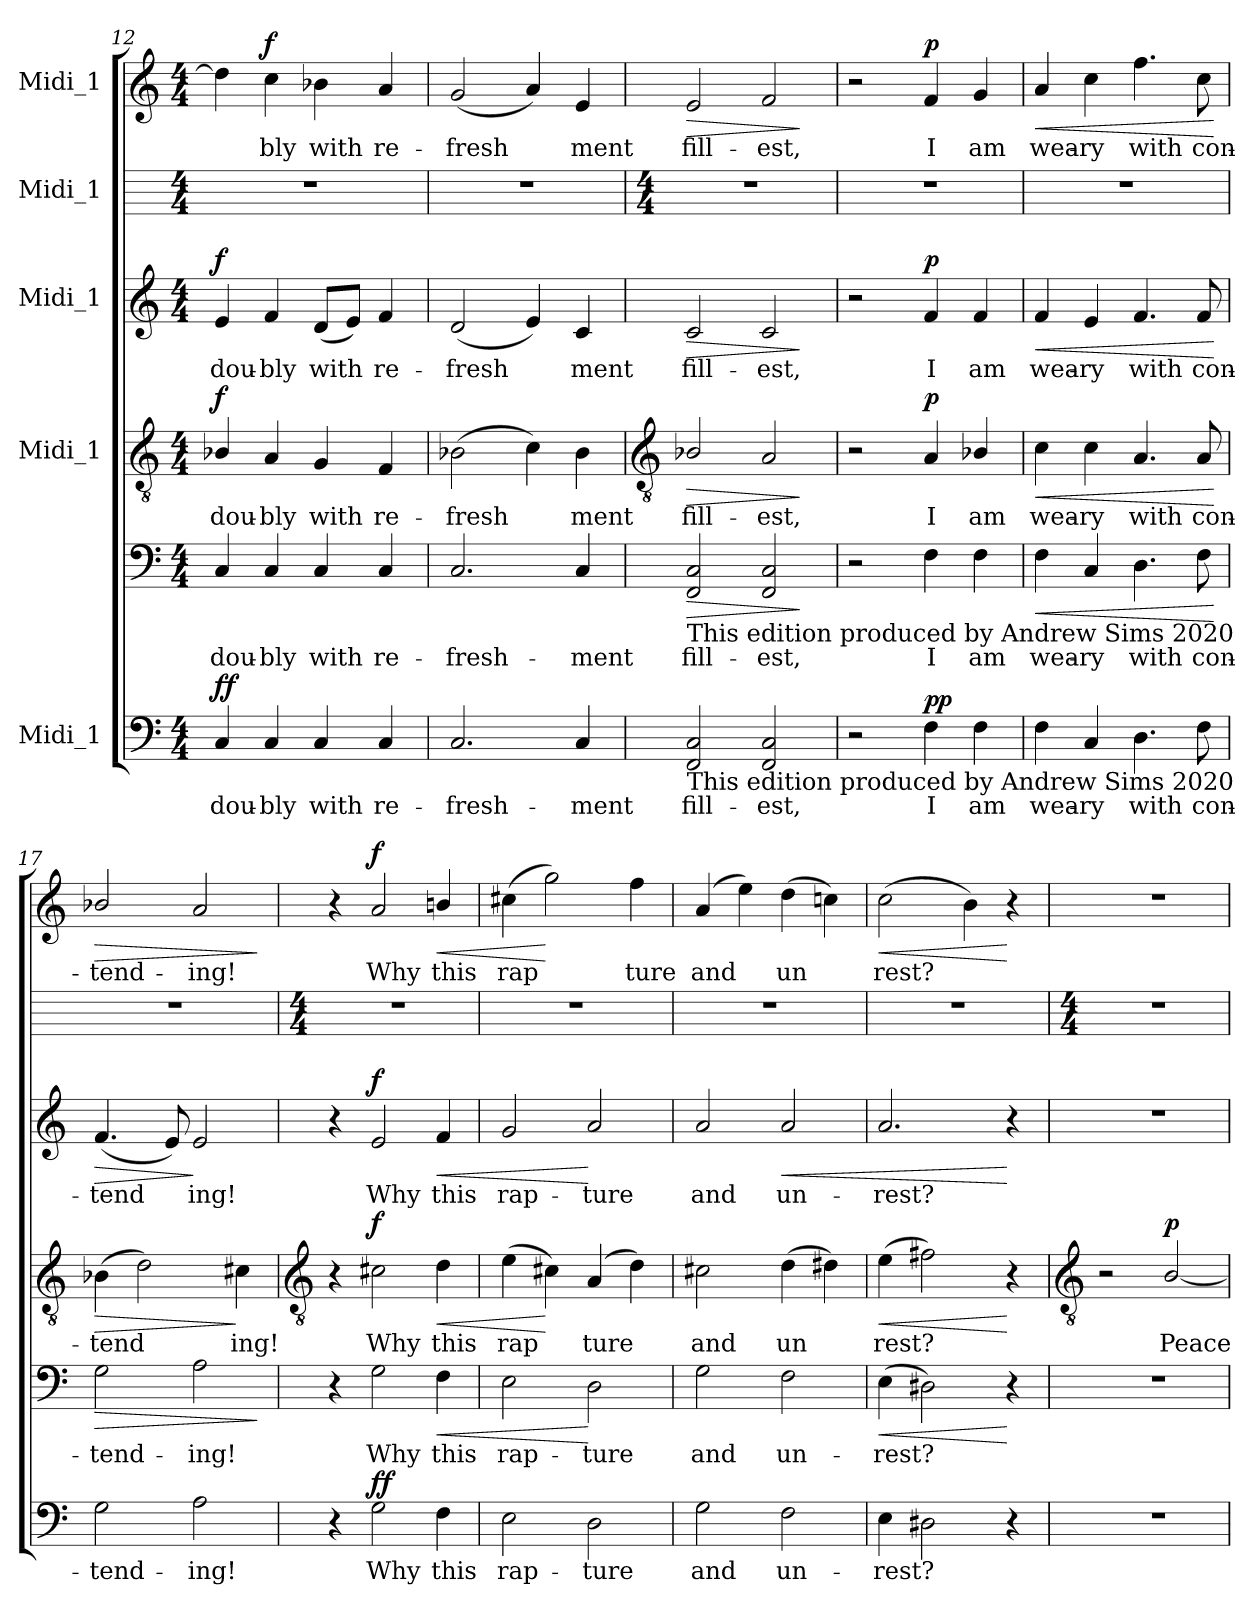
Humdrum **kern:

**kern	**text	**kern	**text	**dynam	**kern	**text	**dynam	**kern	**text	**dynam	**kern	**kern	**text	**dynam
*part5	*part5	*part5	*part5	*part5	*part4	*part4	*part4	*part3	*part3	*part3	*part2	*part1	*part1	*part1
*staff6	*staff6	*staff5	*staff5	*staff5/6	*staff4	*staff4	*staff4	*staff3	*staff3	*staff3	*staff2	*staff1	*staff1	*staff1
*I"Midi_1	*	*	*	*	*I"Midi_1	*	*	*I"Midi_1	*	*	*I"Midi_1	*I"Midi_1	*	*
*	*	*clefF4	*	*	*clefGv2	*	*	*clefG2	*	*	*	*clefG2	*	*
*k[]	*	*k[]	*	*	*k[]	*	*	*k[]	*	*	*	*k[]	*	*
*C:	*	*C:	*	*	*C:	*	*	*C:	*	*	*	*C:	*	*
*M4/4	*	*M4/4	*	*	*M4/4	*	*	*M4/4	*	*	*M4/4	*M4/4	*	*
=12	=12	=12	=12	=12	=12	=12	=12	=12	=12	=12	=12	=12	=12	=12
!	!LO:LY:b	!	!LO:LY:b	!LO:DY:a=2	!	!LO:LY:b	!	!	!LO:LY:b	!	!	!	!	!
!	!	!	!	!LO:DY:n=1:a	!	!	!LO:DY:b	!	!	!LO:DY:a	!	!	!	!
4C	dou-	4C	dou-	f f	4B-X/	dou-	f	4e	dou-	f	1r	4dd]	.	.
!	!LO:LY:b	!	!LO:LY:b	!	!	!LO:LY:b	!	!	!LO:LY:b	!	!	!	!LO:LY:b	!LO:DY:a
4C	-bly	4C	-bly	.	4A	-bly	.	4f	-bly	.	.	4cc	bly	f
!	!LO:LY:b	!	!LO:LY:b	!	!	!LO:LY:b	!	!	!LO:LY:b	!	!	!	!LO:LY:b	!
4C	with	4C	with	.	4G	with	.	(<8dL	with	.	.	4b-X	with	.
.	.	.	.	.	.	.	.	8eJ)	.	.	.	.	.	.
!	!LO:LY:b	!	!LO:LY:b	!	!	!LO:LY:b	!	!	!LO:LY:b	!	!	!	!LO:LY:b	!
4C	re-	4C	re-	.	4F	re-	.	4f	re-	.	.	4a	re-	.
=13	=13	=13	=13	=13	=13	=13	=13	=13	=13	=13	=13	=13	=13	=13
!	!LO:LY:b	!	!LO:LY:b	!	!	!LO:LY:b	!	!	!LO:LY:b	!	!	!	!LO:LY:b	!
2.C	-fresh-	2.C	-fresh-	.	(>2B-X	-fresh	.	(<2d	-fresh	.	1r	(<2g	-fresh	.
.	.	.	.	.	4c)	.	.	4e)	.	.	.	4a)	.	.
!	!LO:LY:b	!	!LO:LY:b	!	!	!LO:LY:b	!	!	!LO:LY:b	!	!	!	!LO:LY:b	!
4C	-ment	4C	-ment	.	4B-	ment	.	4c	ment	.	.	4e	ment	.
!!LO:LB:g=z
=14	=14	=14	=14	=14	=14	=14	=14	=14	=14	=14	=14	=14	=14	=14
*	*	*	*	*	*clefGv2	*	*	*	*	*	*	*	*	*
*	*	*	*	*	*	*	*	*	*	*	*M4/4	*	*	*
!	!	!LO:TX:b:t=This edition produced by Andrew Sims 2020	!	!	!	!	!	!	!	!	!	!	!	!
!LO:TX:b:t=This edition produced by Andrew Sims 2020	!	!	!	!	!	!	!	!	!	!	!	!	!	!
!	!LO:LY:b	!	!LO:LY:b	!LO:HP:b	!	!LO:LY:b	!LO:HP:b	!	!LO:LY:b	!LO:HP:b	!	!	!LO:LY:b	!LO:HP:b
2FF 2C	fill-	2FF 2C	fill-	>	2B-X/	fill-	>	2c	fill-	>	1r	2e	fill-	>
!	!LO:LY:b	!	!LO:LY:b	!	!	!LO:LY:b	!	!	!LO:LY:b	!	!	!	!LO:LY:b	!
2FF 2C	-est,	2FF 2C	-est,	.	2A	-est,	.	2c	-est,	.	.	2f	-est,	.
.	.	.	.	]	.	.	]	.	.	]	.	.	.	]
=15	=15	=15	=15	=15	=15	=15	=15	=15	=15	=15	=15	=15	=15	=15
2r	.	2r	.	.	2r	.	.	2r	.	.	1r	2r	.	.
!	!LO:LY:b	!	!LO:LY:b	!LO:DY:a=2	!	!LO:LY:b	!	!	!LO:LY:b	!	!	!	!LO:LY:b	!
!	!	!	!	!LO:DY:n=1:a	!	!	!LO:DY:a	!	!	!LO:DY:a	!	!	!	!LO:DY:a
4F	I	4F	I	p p	4A	I	p	4f	I	p	.	4f	I	p
!	!LO:LY:b	!	!LO:LY:b	!	!	!LO:LY:b	!	!	!LO:LY:b	!	!	!	!LO:LY:b	!
4F	am	4F	am	.	4B-X/	am	.	4f	am	.	.	4g	am	.
=16	=16	=16	=16	=16	=16	=16	=16	=16	=16	=16	=16	=16	=16	=16
!	!LO:LY:b	!	!LO:LY:b	!LO:HP:b	!	!LO:LY:b	!LO:HP:b	!	!LO:LY:b	!LO:HP:b	!	!	!LO:LY:b	!LO:HP:b
4F	wea-	4F	wea-	<	4c	wea-	<	4f	wea-	<	1r	4a	wea-	<
!	!LO:LY:b	!	!LO:LY:b	!	!	!LO:LY:b	!	!	!LO:LY:b	!	!	!	!LO:LY:b	!
4C	-ry	4C	-ry	.	4c	-ry	.	4e	-ry	.	.	4cc	-ry	.
!	!LO:LY:b	!	!LO:LY:b	!	!	!LO:LY:b	!	!	!LO:LY:b	!	!	!	!LO:LY:b	!
4.D	with	4.D	with	.	4.A	with	.	4.f	with	.	.	4.ff	with	.
!	!LO:LY:b	!	!LO:LY:b	!	!	!LO:LY:b	!	!	!LO:LY:b	!	!	!	!LO:LY:b	!
8F	con-	8F	con-	.	8A	con-	.	8f	con-	.	.	8cc	con-	.
.	.	.	.	[	.	.	[	.	.	[	.	.	.	[
=17	=17	=17	=17	=17	=17	=17	=17	=17	=17	=17	=17	=17	=17	=17
!	!LO:LY:b	!	!LO:LY:b	!LO:HP:b	!	!LO:LY:b	!LO:HP:b	!	!LO:LY:b	!LO:HP:b	!	!	!LO:LY:b	!LO:HP:b
2G	-tend-	2G	-tend-	>	(>4B-X	-tend	>	(<4.f	-tend	>	1r	2b-X/	-tend-	>
.	.	.	.	.	2d)	.	.	.	.	.	.	.	.	.
.	.	.	.	.	.	.	.	8e)	.	.	.	.	.	.
!	!LO:LY:b	!	!LO:LY:b	!	!	!	!	!	!LO:LY:b	!	!	!	!LO:LY:b	!
2A	-ing!	2A	-ing!	.	.	.	.	2e	ing!	]	.	2a	-ing!	.
!	!	!	!	!	!	!LO:LY:b	!	!	!	!	!	!	!	!
.	.	.	.	.	4c#X	ing!	]	.	.	.	.	.	.	.
.	.	.	.	]	.	.	.	.	.	.	.	.	.	]
!!LO:LB:g=z
=18	=18	=18	=18	=18	=18	=18	=18	=18	=18	=18	=18	=18	=18	=18
*	*	*	*	*	*clefGv2	*	*	*	*	*	*	*	*	*
*	*	*	*	*	*	*	*	*	*	*	*M4/4	*	*	*
4r	.	4r	.	.	4r	.	.	4r	.	.	1r	4r	.	.
!	!LO:LY:b	!	!LO:LY:b	!LO:DY:a=2	!	!LO:LY:b	!	!	!LO:LY:b	!	!	!	!LO:LY:b	!
!	!	!	!	!LO:DY:n=1:a	!	!	!LO:DY:a	!	!	!LO:DY:a	!	!	!	!LO:DY:a
2G	Why	2G	Why	f f	2c#X	Why	f	2e	Why	f	.	2a	Why	f
!	!LO:LY:b	!	!LO:LY:b	!LO:HP:b	!	!LO:LY:b	!LO:HP:b	!	!LO:LY:b	!LO:HP:b	!	!	!LO:LY:b	!LO:HP:b
4F	this	4F	this	<	4d	this	<	4f	this	<	.	4bn/	this	<
=19	=19	=19	=19	=19	=19	=19	=19	=19	=19	=19	=19	=19	=19	=19
!	!LO:LY:b	!	!LO:LY:b	!	!	!LO:LY:b	!	!	!LO:LY:b	!	!	!	!LO:LY:b	!
2E	rap-	2E	rap-	.	(>4e	rap	.	2g	rap-	.	1r	(>4cc#X	rap	.
.	.	.	.	.	4c#X)	.	[	.	.	.	.	2gg)	.	[
!	!LO:LY:b	!	!LO:LY:b	!	!	!LO:LY:b	!	!	!LO:LY:b	!	!	!	!	!
2D	-ture	2D	-ture	[	(<4A	ture	.	2a	-ture	[	.	.	.	.
!	!	!	!	!	!	!	!	!	!	!	!	!	!LO:LY:b	!
.	.	.	.	.	4d)	.	.	.	.	.	.	4ff	ture	.
=20	=20	=20	=20	=20	=20	=20	=20	=20	=20	=20	=20	=20	=20	=20
!	!LO:LY:b	!	!LO:LY:b	!	!	!LO:LY:b	!	!	!LO:LY:b	!	!	!	!LO:LY:b	!
2G	and	2G	and	.	2c#X	and	.	2a	and	.	1r	(<4a	and	.
.	.	.	.	.	.	.	.	.	.	.	.	4ee)	.	.
!	!LO:LY:b	!	!LO:LY:b	!	!	!LO:LY:b	!	!	!LO:LY:b	!LO:HP:b	!	!	!LO:LY:b	!
2F	un-	2F	un-	.	(>4d	un	.	2a	un-	<	.	(>4dd	un	.
.	.	.	.	.	4d#X)	.	.	.	.	.	.	4ccn)	.	.
=21	=21	=21	=21	=21	=21	=21	=21	=21	=21	=21	=21	=21	=21	=21
!	!LO:LY:b	!	!LO:LY:b	!LO:HP:b	!	!LO:LY:b	!LO:HP:b	!	!LO:LY:b	!	!	!	!LO:LY:b	!LO:HP:b
4E	-rest?	(>4E	-rest?	<	(>4e	rest?	<	2.a	-rest?	.	1r	(>2cc	rest?	<
2D#X	.	2D#X)	.	.	2f#X)	.	.	.	.	.	.	.	.	.
.	.	.	.	.	.	.	.	.	.	.	.	4b)	.	.
4r	.	4r	.	[	4r	.	[	4r	.	[	.	4r	.	[
!!LO:LB:g=z
=22	=22	=22	=22	=22	=22	=22	=22	=22	=22	=22	=22	=22	=22	=22
*	*	*	*	*	*clefGv2	*	*	*	*	*	*	*	*	*
*	*	*	*	*	*	*	*	*	*	*	*M4/4	*	*	*
1r	.	1r	.	.	2r	.	.	1r	.	.	1r	1r	.	.
!	!	!	!	!	!	!LO:LY:b	!LO:DY:a	!	!	!	!	!	!	!
.	.	.	.	.	[2B/	Peace	p	.	.	.	.	.	.	.
=	=	=	=	=	=	=	=	=	=	=	=	=	=	=
*-	*-	*-	*-	*-	*-	*-	*-	*-	*-	*-	*-	*-	*-	*-
